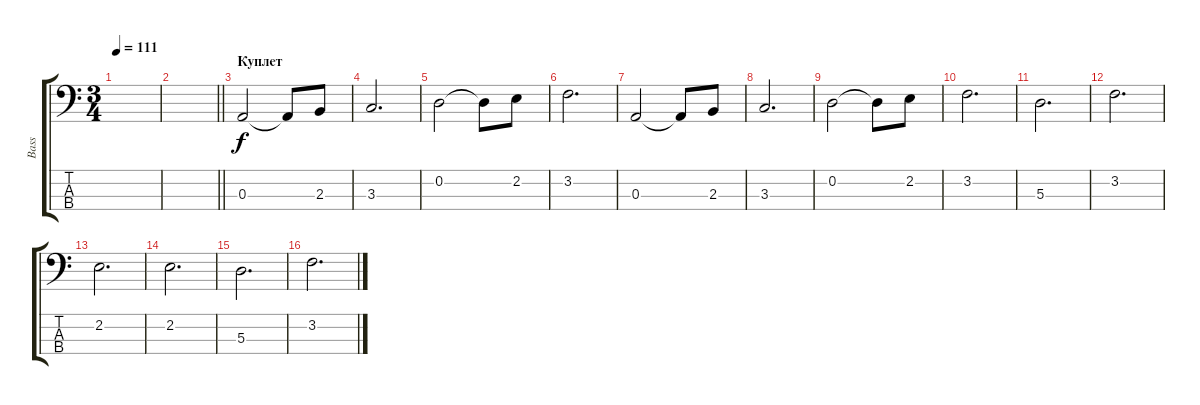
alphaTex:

\track ("Bass" "Bass") {instrument electricbassfinger}
\staff {score tabs}
\tuning (G2 D2 A1 E1) {hide}
\ts (3 4)
\tempo 111
\clef f4
\ks c
|
\barLineRight lightlight
|
\section ("" "Куплет")
0.3.2 0.3{t}.8 2.3.8 |
3.3.2{d} |
0.2.2 0.2{t}.8 2.2.8 |
3.2.2{d} |
0.3.2 0.3{t}.8 2.3.8 |
3.3.2{d} |
0.2.2 0.2{t}.8 2.2.8 |
3.2.2{d} |
5.3.2{d} |
3.2.2{d} |
2.2.2{d} |
2.2.2{d} |
5.3.2{d} |
3.2.2{d}
